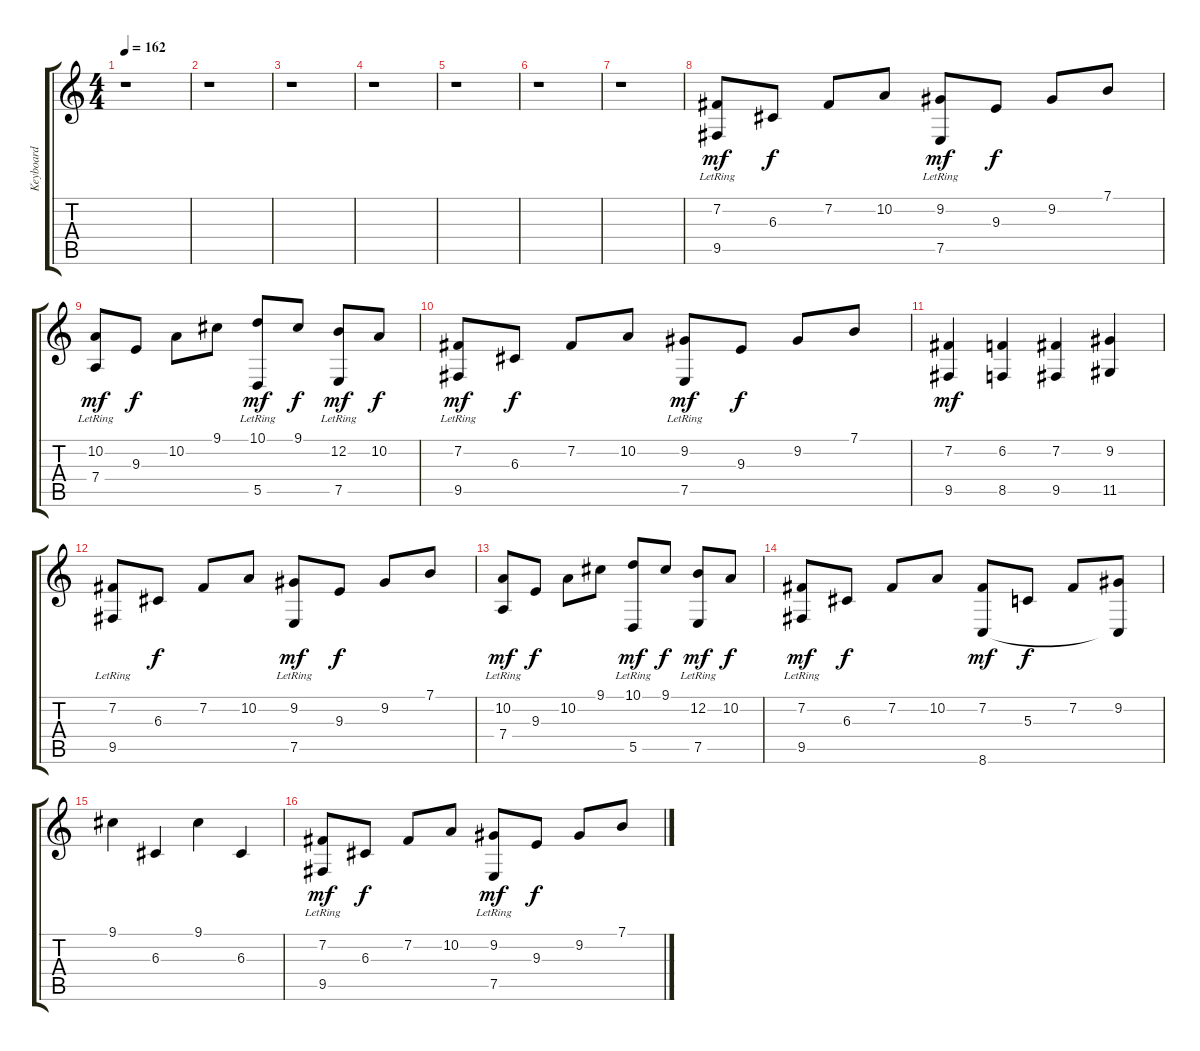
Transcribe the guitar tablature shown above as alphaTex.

\track ("Keyboard" "Keyboard") {instrument vibraphone}
\staff {score tabs}
\tuning (E4 B3 G3 D3 A2 E2) {hide}
\ts (4 4)
\tempo 162
\clef g2
\ks c
r.1{dy f} |
r.1 |
r.1 |
r.1 |
r.1 |
r.1 |
r.1 |
\section ("" "")
(7.2 9.5{lr}).8{dy mf volume 16 instrument viola} 6.3.8{dy f} 7.2.8 10.2.8 (9.2 7.5{lr}).8{dy mf} 9.3.8{dy f} 9.2.8 7.1.8 |
(10.2 7.4{lr}).8{dy mf} 9.3.8{dy f} 10.2.8 9.1.8 (10.1 5.5{lr}).8{dy mf} 9.1.8{dy f} (12.2 7.5{lr}).8{dy mf} 10.2.8{dy f} |
(7.2 9.5{lr}).8{dy mf} 6.3.8{dy f} 7.2.8 10.2.8 (9.2 7.5{lr}).8{dy mf} 9.3.8{dy f} 9.2.8 7.1.8 |
(7.2 9.5).4{dy mf} (6.2 8.5).4 (7.2 9.5).4 (9.2 11.5).4 |
(7.2 9.5{lr}).8 6.3.8{dy f} 7.2.8 10.2.8 (9.2 7.5{lr}).8{dy mf} 9.3.8{dy f} 9.2.8 7.1.8 |
(10.2 7.4{lr}).8{dy mf} 9.3.8{dy f} 10.2.8 9.1.8 (10.1 5.5{lr}).8{dy mf} 9.1.8{dy f} (12.2 7.5{lr}).8{dy mf} 10.2.8{dy f} |
(7.2 9.5{lr}).8{dy mf} 6.3.8{dy f} 7.2.8 10.2.8 (7.2 8.6).8{dy mf} 5.3.8{dy f} 7.2.8 (9.2 8.6{t}).8 |
9.1.4 6.3.4 9.1.4 6.3.4 |
\section ("" "")
(7.2 9.5{lr}).8{dy mf volume 14 instrument viola} 6.3.8{dy f} 7.2.8 10.2.8 (9.2 7.5{lr}).8{dy mf} 9.3.8{dy f} 9.2.8 7.1.8
